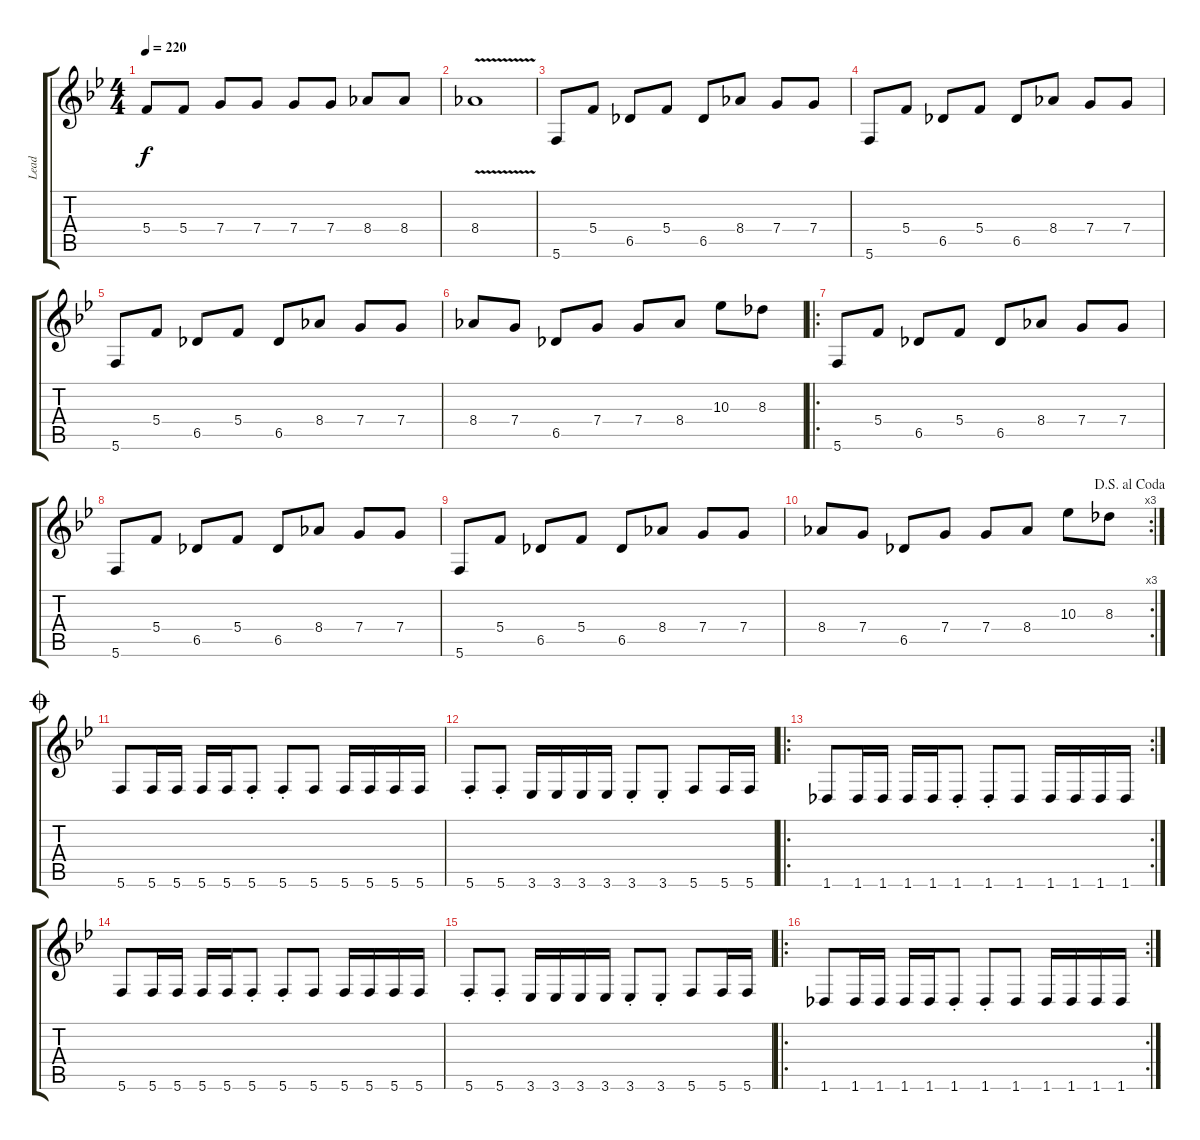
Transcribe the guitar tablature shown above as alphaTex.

\track ("Lead" "Lead") {instrument overdrivenguitar}
\staff {score tabs}
\tuning (D4 A3 F3 C3 G2 C2) {hide}
\ts (4 4)
\tempo 220
\clef g2
\ks bb
5.4.8{dy f} 5.4.8 7.4.8 7.4.8 7.4.8 7.4.8 8.4.8 8.4.8 |
8.4{v}.1 |
5.6.8 5.4.8 6.5.8 5.4.8 6.5.8 8.4.8 7.4.8 7.4.8 |
5.6.8 5.4.8 6.5.8 5.4.8 6.5.8 8.4.8 7.4.8 7.4.8 |
5.6.8 5.4.8 6.5.8 5.4.8 6.5.8 8.4.8 7.4.8 7.4.8 |
8.4.8 7.4.8 6.5.8 7.4.8 7.4.8 8.4.8 10.3.8 8.3.8 |
\ro
5.6.8 5.4.8 6.5.8 5.4.8 6.5.8 8.4.8 7.4.8 7.4.8 |
5.6.8 5.4.8 6.5.8 5.4.8 6.5.8 8.4.8 7.4.8 7.4.8 |
5.6.8 5.4.8 6.5.8 5.4.8 6.5.8 8.4.8 7.4.8 7.4.8 |
\rc 3
\jump dalsegnoalcoda
8.4.8 7.4.8 6.5.8 7.4.8 7.4.8 8.4.8 10.3.8 8.3.8 |
\jump coda
5.6.8 5.6.16 5.6.16 5.6.16 5.6.16 5.6{st}.8 5.6{st}.8 5.6.8 5.6.16 5.6.16 5.6.16 5.6.16 |
5.6{st}.8 5.6{st}.8 3.6.16 3.6.16 3.6.16 3.6.16 3.6{st}.8 3.6{st}.8 5.6.8 5.6.16 5.6.16 |
\ro
\rc 2
1.6.8 1.6.16 1.6.16 1.6.16 1.6.16 1.6{st}.8 1.6{st}.8 1.6.8 1.6.16 1.6.16 1.6.16 1.6.16 |
5.6.8 5.6.16 5.6.16 5.6.16 5.6.16 5.6{st}.8 5.6{st}.8 5.6.8 5.6.16 5.6.16 5.6.16 5.6.16 |
5.6{st}.8 5.6{st}.8 3.6.16 3.6.16 3.6.16 3.6.16 3.6{st}.8 3.6{st}.8 5.6.8 5.6.16 5.6.16 |
\ro
\rc 2
1.6.8 1.6.16 1.6.16 1.6.16 1.6.16 1.6{st}.8 1.6{st}.8 1.6.8 1.6.16 1.6.16 1.6.16 1.6.16
